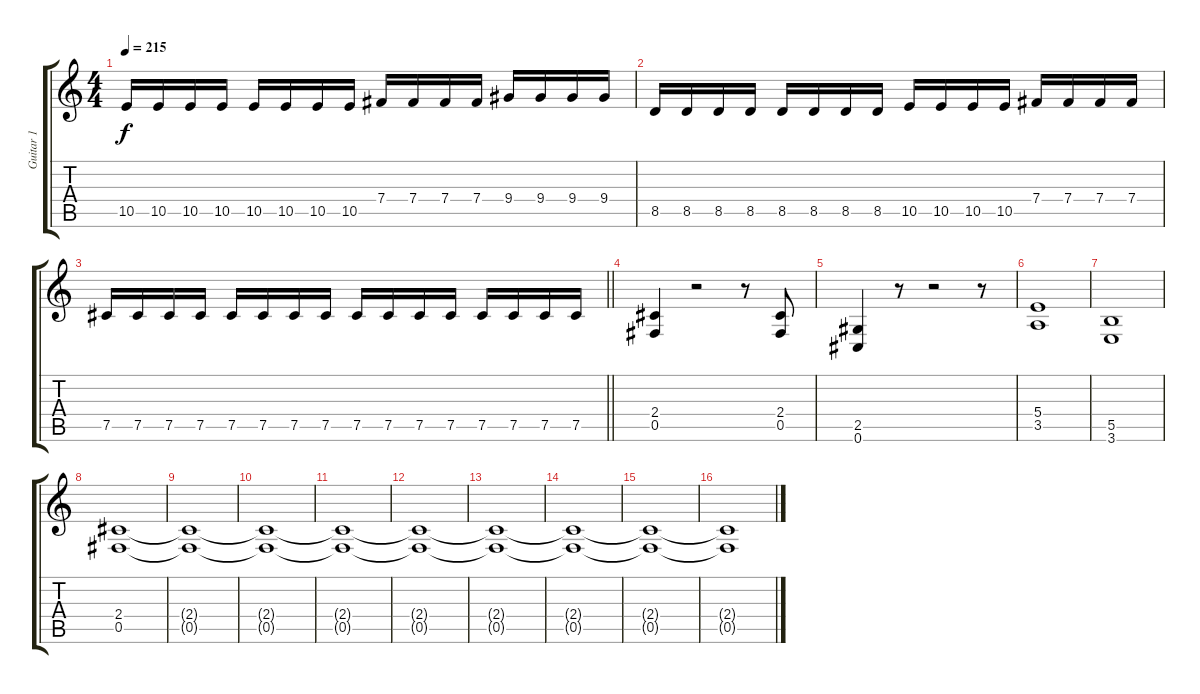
\track ("Guitar 1" "Guitar 1") {instrument distortionguitar}
\staff {score tabs}
\tuning (Db4 Ab3 E3 B2 Gb2 Db2) {hide}
\ts (4 4)
\tempo 215
\clef g2
\ks c
10.5.16{dy f} 10.5.16 10.5.16 10.5.16 10.5.16 10.5.16 10.5.16 10.5.16 7.4.16 7.4.16 7.4.16 7.4.16 9.4.16 9.4.16 9.4.16 9.4.16 |
8.5.16 8.5.16 8.5.16 8.5.16 8.5.16 8.5.16 8.5.16 8.5.16 10.5.16 10.5.16 10.5.16 10.5.16 7.4.16 7.4.16 7.4.16 7.4.16 |
\barLineRight lightlight
7.5.16 7.5.16 7.5.16 7.5.16 7.5.16 7.5.16 7.5.16 7.5.16 7.5.16 7.5.16 7.5.16 7.5.16 7.5.16 7.5.16 7.5.16 7.5.16 |
(2.4 0.5).4 r.2 r.8 (2.4 0.5).8 |
(2.5 0.6).4 r.8 r.2 r.8 |
(5.4 3.5).1 |
(5.5 3.6).1 |
(2.4 0.5).1 |
(2.4{t} 0.5{t}).1 |
(2.4{t} 0.5{t}).1 |
(2.4{t} 0.5{t}).1 |
(2.4{t} 0.5{t}).1 |
(2.4{t} 0.5{t}).1 |
(2.4{t} 0.5{t}).1 |
(2.4{t} 0.5{t}).1 |
(2.4{t} 0.5{t}).1
